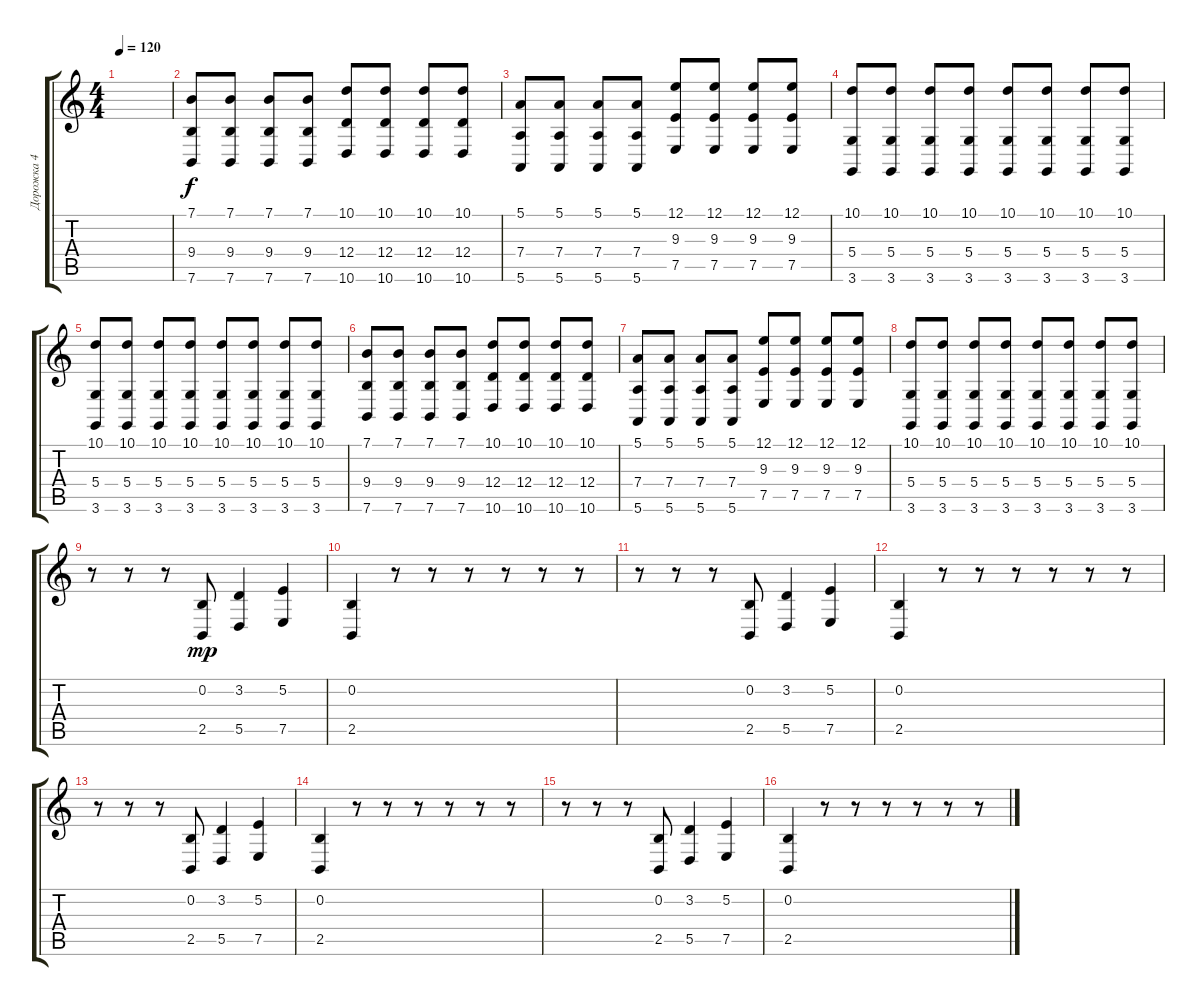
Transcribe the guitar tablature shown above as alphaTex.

\track ("Дорожка 4" "Дорожка 4") {instrument lead1square}
\staff {score tabs}
\tuning (E4 B3 G3 D3 A2 E2) {hide}
\ts (4 4)
\tempo 120
\clef g2
\ks c
|
(7.1 9.4 7.6).8 (7.1 9.4 7.6).8 (7.1 9.4 7.6).8 (7.1 9.4 7.6).8 (10.1 12.4 10.6).8 (10.1 12.4 10.6).8 (10.1 12.4 10.6).8 (10.1 12.4 10.6).8 |
(5.1 7.4 5.6).8 (5.1 7.4 5.6).8 (5.1 7.4 5.6).8 (5.1 7.4 5.6).8 (12.1 9.3 7.5).8 (12.1 9.3 7.5).8 (12.1 9.3 7.5).8 (12.1 9.3 7.5).8 |
(10.1 5.4 3.6).8 (10.1 5.4 3.6).8 (10.1 5.4 3.6).8 (10.1 5.4 3.6).8 (10.1 5.4 3.6).8 (10.1 5.4 3.6).8 (10.1 5.4 3.6).8 (10.1 5.4 3.6).8 |
(10.1 5.4 3.6).8 (10.1 5.4 3.6).8 (10.1 5.4 3.6).8 (10.1 5.4 3.6).8 (10.1 5.4 3.6).8 (10.1 5.4 3.6).8 (10.1 5.4 3.6).8 (10.1 5.4 3.6).8 |
(7.1 9.4 7.6).8 (7.1 9.4 7.6).8 (7.1 9.4 7.6).8 (7.1 9.4 7.6).8 (10.1 12.4 10.6).8 (10.1 12.4 10.6).8 (10.1 12.4 10.6).8 (10.1 12.4 10.6).8 |
(5.1 7.4 5.6).8 (5.1 7.4 5.6).8 (5.1 7.4 5.6).8 (5.1 7.4 5.6).8 (12.1 9.3 7.5).8 (12.1 9.3 7.5).8 (12.1 9.3 7.5).8 (12.1 9.3 7.5).8 |
(10.1 5.4 3.6).8 (10.1 5.4 3.6).8 (10.1 5.4 3.6).8 (10.1 5.4 3.6).8 (10.1 5.4 3.6).8 (10.1 5.4 3.6).8 (10.1 5.4 3.6).8 (10.1 5.4 3.6).8 |
r.8 r.8 r.8 (0.2 2.5).8{dy mp} (3.2 5.5).4 (5.2 7.5).4 |
(0.2 2.5).4 r.8 r.8 r.8 r.8 r.8 r.8 |
r.8 r.8 r.8 (0.2 2.5).8 (3.2 5.5).4 (5.2 7.5).4 |
(0.2 2.5).4 r.8 r.8 r.8 r.8 r.8 r.8 |
r.8 r.8 r.8 (0.2 2.5).8 (3.2 5.5).4 (5.2 7.5).4 |
(0.2 2.5).4 r.8 r.8 r.8 r.8 r.8 r.8 |
r.8 r.8 r.8 (0.2 2.5).8 (3.2 5.5).4 (5.2 7.5).4 |
(0.2 2.5).4 r.8 r.8 r.8 r.8 r.8 r.8
